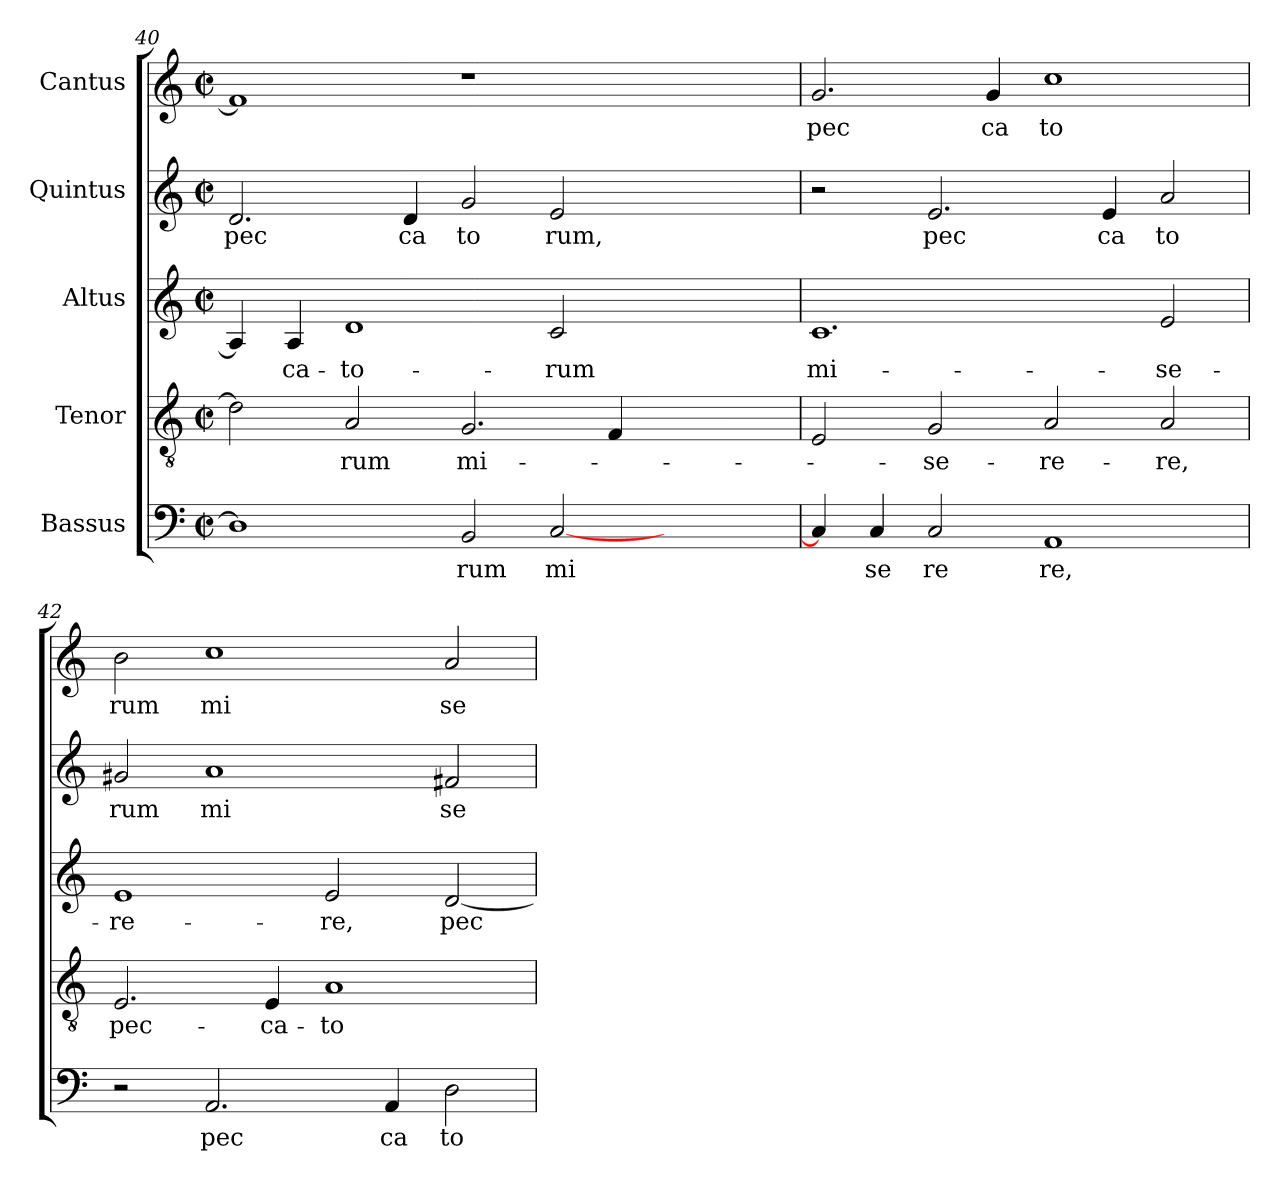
**kern	**text	**kern	**text	**kern	**text	**kern	**text	**kern	**text
*part5	*part5	*part4	*part4	*part3	*part3	*part2	*part2	*part1	*part1
*staff5	*staff5	*staff4	*staff4	*staff3	*staff3	*staff2	*staff2	*staff1	*staff1
*I"Bassus	*	*I"Tenor	*	*I"Altus	*	*I"Quintus	*	*I"Cantus	*
*clefF4	*	*clefGv2	*	*clefG2	*	*clefG2	*	*clefG2	*
*M2/2	*	*M2/2	*	*M2/2	*	*M2/2	*	*M2/2	*
*met(c|)	*	*met(c|)	*	*met(c|)	*	*met(c|)	*	*met(c|)	*
=40	=40	=40	=40	=40	=40	=40	=40	=40	=40
!	!	!	!	!	!	!	!LO:LY:b:cj	!	!
1D]	.	2d\]	.	4A/]	.	2.d/	pec	1f#]	.
!	!	!	!	!	!LO:LY:b:cj	!	!	!	!
.	.	.	.	4A/	-ca-	.	.	.	.
!	!	!	!LO:LY:b:cj	!	!LO:LY:b:cj	!	!	!	!
.	.	2A/	-rum	1d	-to-	.	.	.	.
!	!	!	!	!	!	!	!LO:LY:b:cj	!	!
.	.	.	.	.	.	4d/	ca	.	.
!	!LO:LY:b:cj	!	!LO:LY:b	!	!	!	!LO:LY:b:cj	!LO:N:vis=1	!
2BB/	rum	2.G/	mi-	.	.	2g/	to	0r	.
!	!LO:LY:b	!	!	!	!LO:LY:b:cj	!	!LO:LY:b:cj	!	!
[<2C/	mi	.	.	2c/	-rum	2e/	rum,	.	.
.	.	4F/	.	.	.	.	.	.	.
1ryy	.	1ryy	.	1ryy	.	1ryy	.	.	.
=41	=41	=41	=41	=41	=41	=41	=41	=41	=41
!	!	!	!	!	!LO:LY:b:cj	!	!	!	!LO:LY:b:cj
4C/]	.	2E/	.	1.c	mi-	2r	.	2.g/	pec
!	!LO:LY:b:cj	!	!	!	!	!	!	!	!
4C/	se	.	.	.	.	.	.	.	.
!	!LO:LY:b:cj	!	!LO:LY:b:cj	!	!	!	!LO:LY:b:cj	!	!
2C/	re	2G/	-se-	.	.	2.e/	pec	.	.
!	!	!	!	!	!	!	!	!	!LO:LY:b:cj
.	.	.	.	.	.	.	.	4g/	ca
!	!LO:LY:b:cj	!	!LO:LY:b:cj	!	!	!	!	!	!LO:LY:b:cj
1AA	re,	2A/	-re-	.	.	.	.	1cc	to
!	!	!	!	!	!	!	!LO:LY:b:cj	!	!
.	.	.	.	.	.	4e/	ca	.	.
!	!	!	!LO:LY:b:cj	!	!LO:LY:b:cj	!	!LO:LY:b:cj	!	!
.	.	2A/	-re,	2e/	-se-	2a/	to	.	.
=42	=42	=42	=42	=42	=42	=42	=42	=42	=42
!	!	!	!LO:LY:b:cj	!	!LO:LY:b:cj	!	!LO:LY:b:cj	!	!LO:LY:b:cj
2r	.	2.E/	pec-	1e	-re-	2g#X/	rum	2b\	rum
!	!LO:LY:b:cj	!	!	!	!	!	!LO:LY:b:cj	!	!LO:LY:b:cj
2.AA/	pec	.	.	.	.	1a	mi	1cc	mi
!	!	!	!LO:LY:b:cj	!	!	!	!	!	!
.	.	4E/	-ca-	.	.	.	.	.	.
!	!	!	!LO:LY:b:cj	!	!LO:LY:b:cj	!	!	!	!
.	.	1A	-to-	2e/	-re,	.	.	.	.
!	!LO:LY:b:cj	!	!	!	!	!	!	!	!
4AA/	ca	.	.	.	.	.	.	.	.
!	!LO:LY:b:cj	!	!	!	!LO:LY:b	!	!LO:LY:b:cj	!	!LO:LY:b:cj
2D\	to	.	.	[>2d/	pec-	2f#X/	se	2a/	se
=	=	=	=	=	=	=	=	=	=
*-	*-	*-	*-	*-	*-	*-	*-	*-	*-
